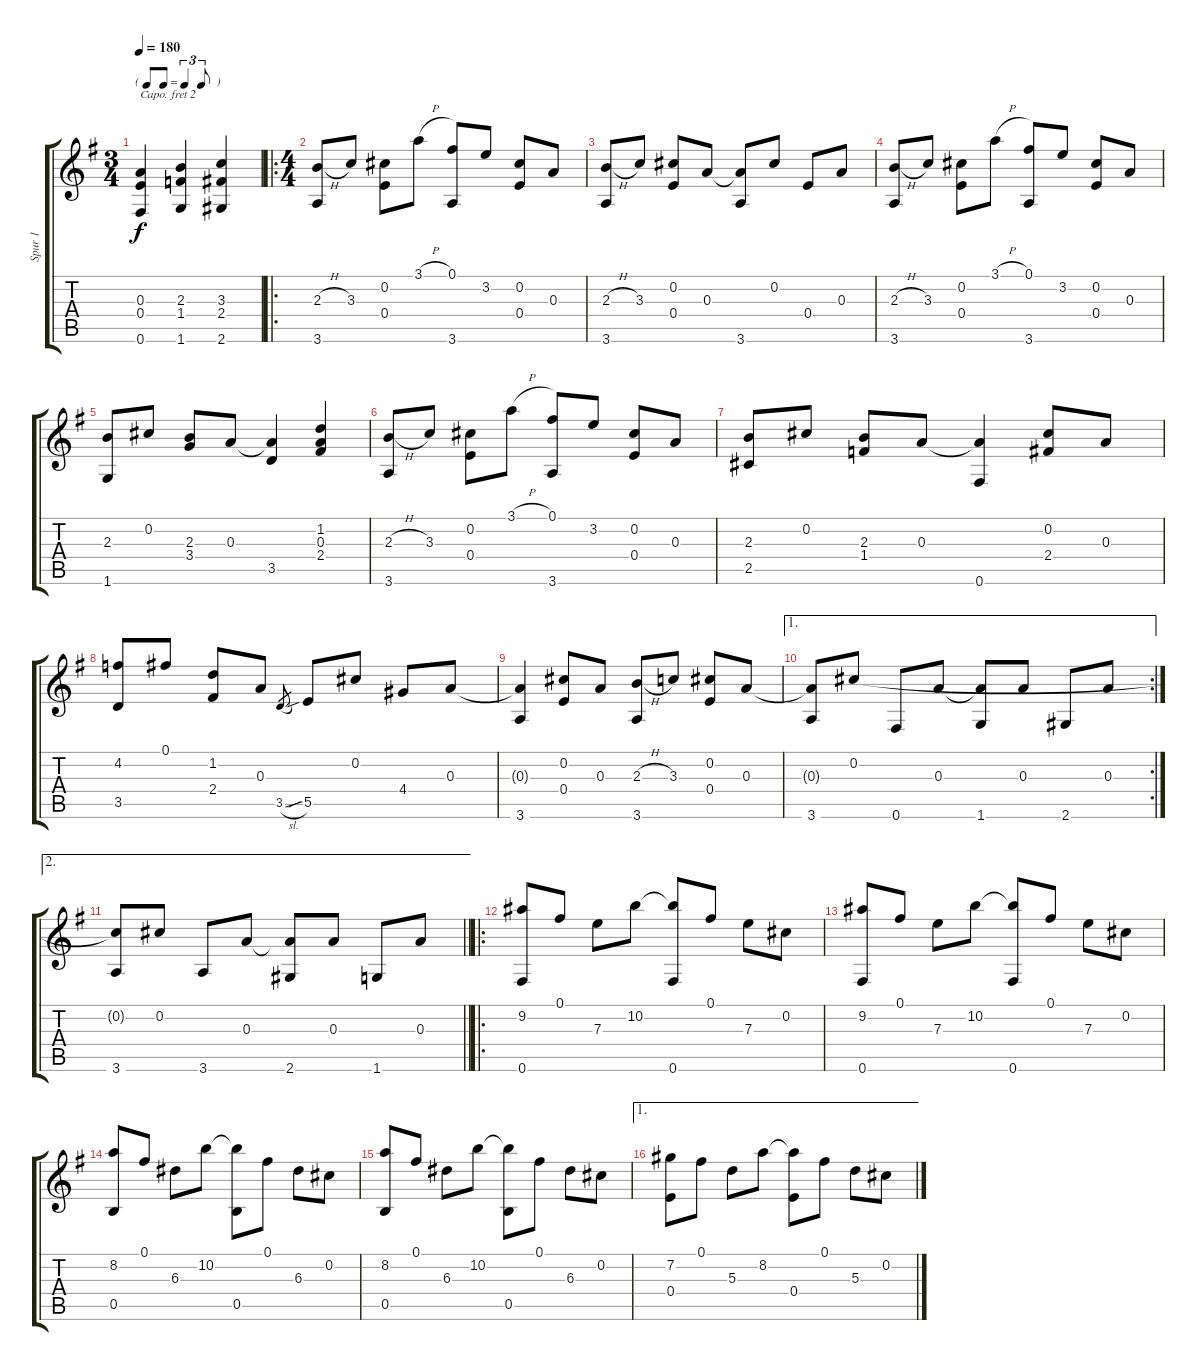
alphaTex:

\track ("Spur 1" "Spur 1") {instrument acousticguitarnylon}
\staff {score tabs}
\capo 2
\tuning (E4 B3 G3 D3 A2 E2) {hide}
\ts (3 4)
\tf triplet8th
\tempo 180
\clef g2
\ks g
(0.3 0.4 0.6).4{dy f instrument acousticguitarnylon} (2.3 1.4 1.6).4 (3.3 2.4 2.6).4 |
\ro
\ts (4 4)
(2.3{h} 3.6).8 3.3.8 (0.2 0.4).8 3.1{h}.8 (0.1 3.6).8 3.2.8 (0.2 0.4).8 0.3.8 |
(2.3{h} 3.6).8 3.3.8 (0.2 0.4).8 0.3.8 (0.3{t} 3.6).8 0.2.8 0.4.8 0.3.8 |
(2.3{h} 3.6).8 3.3.8 (0.2 0.4).8 3.1{h}.8 (0.1 3.6).8 3.2.8 (0.2 0.4).8 0.3.8 |
(2.3 1.6).8 0.2.8 (2.3 3.4).8 0.3.8 (0.3{t} 3.5).4 (1.2 0.3 2.4).4 |
(2.3{h} 3.6).8 3.3.8 (0.2 0.4).8 3.1{h}.8 (0.1 3.6).8 3.2.8 (0.2 0.4).8 0.3.8 |
(2.3 2.5).8 0.2.8 (2.3 1.4).8 0.3.8 (0.3{t} 0.6).4 (0.2 2.4).8 0.3.8 |
(4.2 3.5).8 0.1.8 (1.2 2.4).8 0.3.8 3.5{sl}.8{gr} 5.5{sib}.8 0.2.8 4.4.8 0.3.8 |
(0.3{t} 3.6).4 (0.2 0.4).8 0.3.8 (2.3{h} 3.6).8 3.3.8 (0.2 0.4).8 0.3.8 |
\ae 1
\rc 2
(0.3{t} 3.6).8 0.2.8 0.6.8 0.3.8 (0.3{t} 1.6).8 0.3.8 2.6.8 0.3.8 |
\ae 2
\barLineRight lightlight
(0.2{t} 3.6).8 0.2.8 3.6.8 0.3.8 (0.3{t} 2.6).8 0.3.8 1.6.8 0.3.8 |
\ro
(9.2 0.6).8 0.1.8 7.3.8 10.2.8 (10.2{t} 0.6).8 0.1.8 7.3.8 0.2.8 |
(9.2 0.6).8 0.1.8 7.3.8 10.2.8 (10.2{t} 0.6).8 0.1.8 7.3.8 0.2.8 |
(8.2 0.5).8 0.1.8 6.3.8 10.2.8 (10.2{t} 0.5).8 0.1.8 6.3.8 0.2.8 |
(8.2 0.5).8 0.1.8 6.3.8 10.2.8 (10.2{t} 0.5).8 0.1.8 6.3.8 0.2.8 |
\ae 1
(7.2 0.4).8 0.1.8 5.3.8 8.2.8 (8.2{t} 0.4).8 0.1.8 5.3.8 0.2.8
